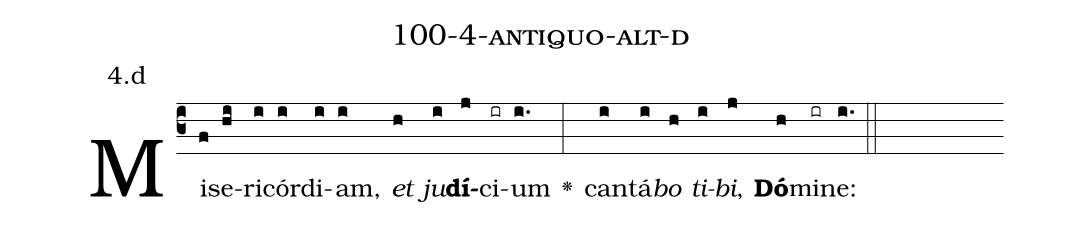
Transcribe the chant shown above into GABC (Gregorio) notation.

name: 100-4-antiquo-alt-d;
annotation: 4.d;
%%
(c3)Mi(f)se(hi)ri(i)cór(i)di(i)am,(i) <i>et</i>(h) <i>ju</i>(i)<b>dí</b>(j)ci(ir)um(i.) <v>\greheightstar</v>(:) can(i)tá(i)<i>bo</i>(h) <i>ti</i>(i)<i>bi</i>,(j) <b>Dó</b>(h)mi(ir)ne:(i.) (::)


%E(i) u(h) o(i) u(j) a(h) e.(i.) (::)
